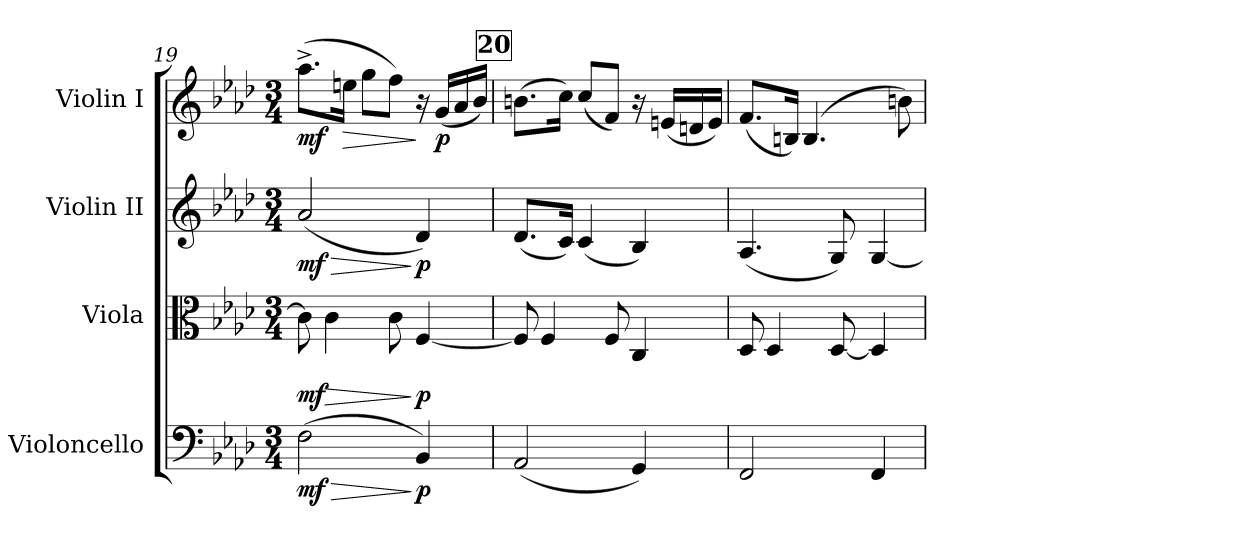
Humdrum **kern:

**kern	**dynam	**kern	**dynam	**kern	**dynam	**kern	**dynam
*part4	*part4	*part3	*part3	*part2	*part2	*part1	*part1
*staff4	*staff4	*staff3	*staff3	*staff2	*staff2	*staff1	*staff1
*I"Violoncello	*	*I"Viola	*	*I"Violin II	*	*I"Violin I	*
*I'Vc	*	*I'Vla	*	*I'Vln	*	*I'Vln	*
*clefF4	*	*clefC3	*	*clefG2	*	*clefG2	*
*k[b-e-a-d-]	*	*k[b-e-a-d-]	*	*k[b-e-a-d-]	*	*k[b-e-a-d-]	*
*M3/4	*	*M3/4	*	*M3/4	*	*M3/4	*
=19	=19	=19	=19	=19	=19	=19	=19
!	!LO:HP:b	!	!	!	!LO:HP:b	!	!
!	!LO:DY:n=1:b	!	!LO:DY:b	!	!LO:DY:n=1:b	!	!LO:DY:b
(2F\	> mf	8c\]	mf	(2a-/	> mf	(8.aa-^\L	mf
!	!	!	!LO:HP:b	!	!	!	!
.	.	4c\	>	.	.	.	.
!	!	!	!	!	!	!	!LO:HP:b
.	.	.	.	.	.	16een\Jk	>
.	.	.	.	.	.	8gg\L	.
.	.	8c\	.	.	.	8ff\J)	.
!	!LO:DY:n=2:b	!	!LO:DY:n=1:b	!	!LO:DY:n=2:b	!	!
4BB-/)	] p	[4F/	] p	4d-/)	] p	16r	]
!	!	!	!	!	!	!	!LO:DY:b
.	.	.	.	.	.	(16g/LL	p
.	.	.	.	.	.	16a-/	.
.	.	.	.	.	.	16b-/JJ)	.
!!LO:REH:place=s1:a:B:fs=14:t=20
=20	=20	=20	=20	=20	=20	=20	=20
(2AA-/	.	8F/]	.	(8.d-/L	.	(8.bn\L	.
.	.	4F/	.	.	.	.	.
.	.	.	.	16c/Jk)	.	16cc\Jk)	.
.	.	.	.	(4c/	.	(8cc/L	.
.	.	8F/	.	.	.	8f/J)	.
4GG/)	.	4C/	.	4B-/)	.	16r	.
.	.	.	.	.	.	(16en/LL	.
.	.	.	.	.	.	16dn/	.
.	.	.	.	.	.	16e/JJ)	.
=21	=21	=21	=21	=21	=21	=21	=21
2FF/	.	8D-/	.	(4.A-/	.	(8.f/L	.
.	.	4D-/	.	.	.	.	.
.	.	.	.	.	.	16Bn/Jk)	.
.	.	.	.	.	.	(4.B/	.
.	.	[8D-/	.	8G/)	.	.	.
4FF/	.	4D-/]	.	[4G/	.	.	.
.	.	.	.	.	.	8bn\)	.
=	=	=	=	=	=	=	=
*-	*-	*-	*-	*-	*-	*-	*-
